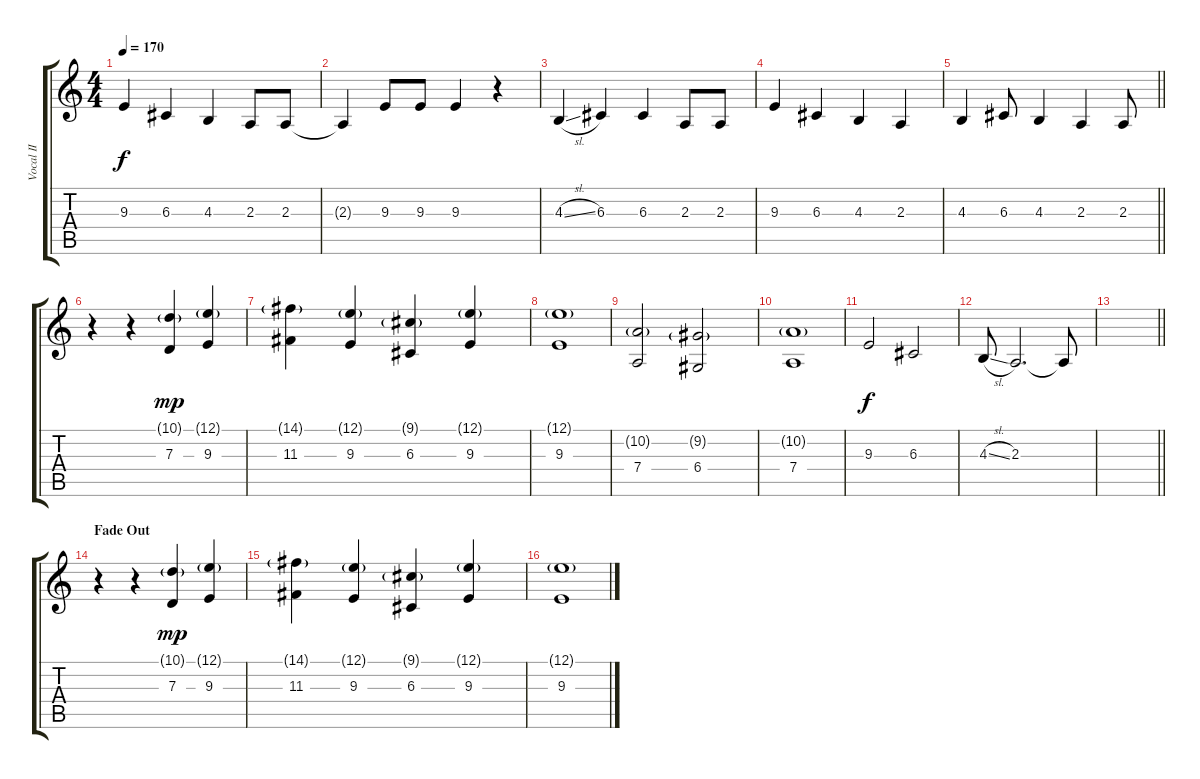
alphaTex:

\track ("Vocal II" "Vocal II") {instrument lead2sawtooth}
\staff {score tabs}
\tuning (E4 B3 G3 D3 A2 D2) {hide}
\ts (4 4)
\tempo 170
\clef g2
\ks c
9.3.4{dy f} 6.3.4 4.3.4 2.3.8 2.3.8 |
2.3{t}.4 9.3.8 9.3.8 9.3.4 r.4 |
4.3{sl}.4 6.3.4 6.3.4 2.3.8 2.3.8 |
9.3.4 6.3.4 4.3.4 2.3.4 |
\barLineRight lightlight
4.3.4 6.3.8 4.3.4 2.3.4 2.3.8 |
r.4 r.4 (10.1{g} 7.3).4{dy mp} (12.1{g} 9.3).4 |
(14.1{g} 11.3).4 (12.1{g} 9.3).4 (9.1{g} 6.3).4 (12.1{g} 9.3).4 |
(12.1{g} 9.3).1 |
(10.2{g} 7.4).2 (9.2{g} 6.4).2 |
(10.2{g} 7.4).1 |
9.3.2{dy f} 6.3.2 |
4.3{sl}.8 2.3.2{d} 2.3{t}.8 |
\barLineRight lightlight
|
\section ("" "Fade Out")
r.4 r.4 (10.1{g} 7.3).4{dy mp} (12.1{g} 9.3).4 |
(14.1{g} 11.3).4 (12.1{g} 9.3).4 (9.1{g} 6.3).4 (12.1{g} 9.3).4 |
(12.1{g} 9.3).1
